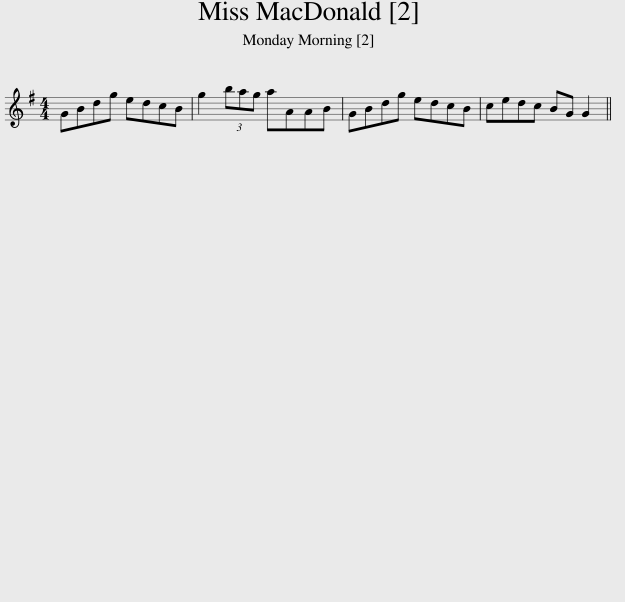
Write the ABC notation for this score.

X:1
L:1/8
M:4/4
I:linebreak $
K:G
V:1 treble
V:1
 GBdg edcB | g2 (3bag aAAB | GBdg edcB | cedc BG G2 || %4
